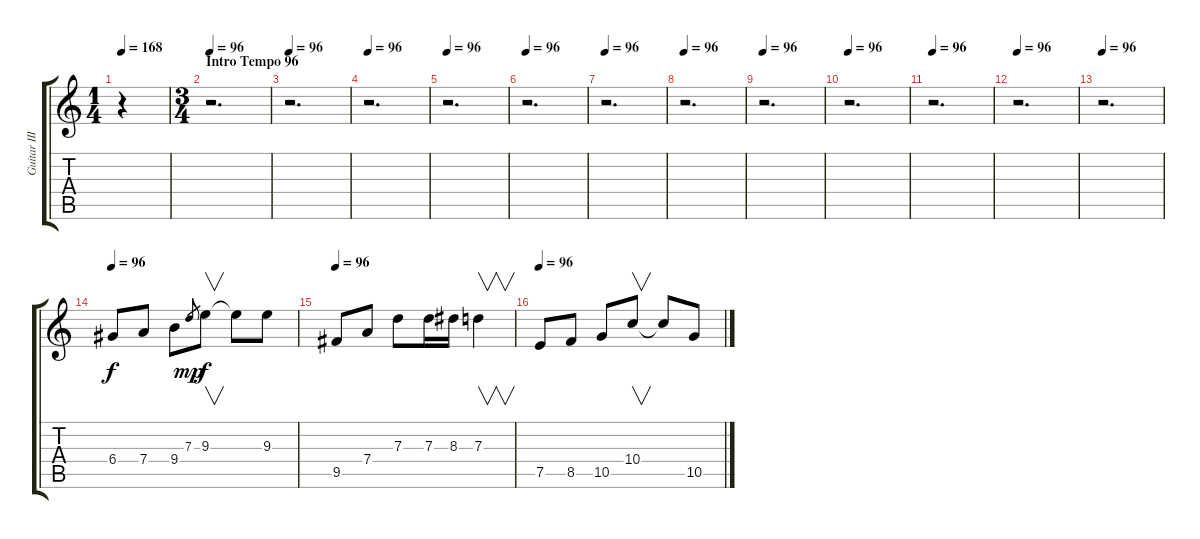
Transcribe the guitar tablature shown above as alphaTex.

\track ("Guitar III Overdrive/Dist" "Guitar III") {instrument overdrivenguitar}
\staff {score tabs}
\tuning (E4 B3 G3 D3 A2 E2) {hide}
\ts (1 4)
\tempo 168
\tempo 96
\tempo 168
\clef g2
\ks c
r.4{dy f instrument overdrivenguitar} |
\ts (3 4)
\section ("" "Intro Tempo 96")
\tempo 96
r.2{d} |
\tempo 96
r.2{d} |
\tempo 96
r.2{d} |
\tempo 96
r.2{d} |
\tempo 96
r.2{d} |
\tempo 96
r.2{d} |
\tempo 96
r.2{d} |
\tempo 96
r.2{d} |
\tempo 96
r.2{d} |
\tempo 96
r.2{d} |
\tempo 96
r.2{d} |
\tempo 96
r.2{d} |
\tempo 96
6.4.8 7.4.8 9.4.8 7.3.8{gr dy mp} 9.3.8{v dy f} 9.3{t}.8 9.3.8 |
\tempo 96
9.5.8 7.4.8 7.3.8 7.3.16 8.3.16 7.3.4{v} |
\tempo 96
7.5.8 8.5.8 10.5.8 10.4.8{v} 10.4{t}.8 10.5.8
